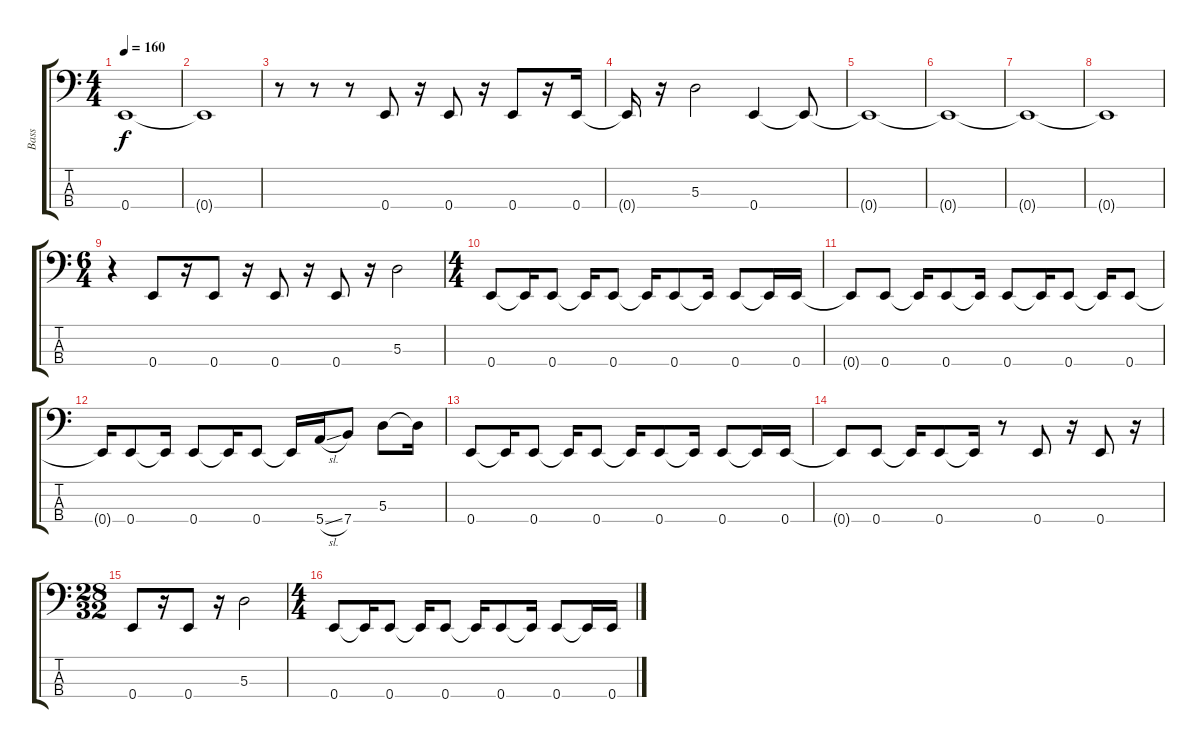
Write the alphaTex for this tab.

\track ("Bass" "Bass") {instrument electricbassfinger}
\staff {score tabs}
\tuning (G2 D2 A1 E1) {hide}
\ts (4 4)
\tempo 160
\clef f4
\ks c
0.4{t}.1{dy f} |
0.4{t}.1 |
r.8 r.8 r.8 0.4.8 r.16 0.4.8 r.16 0.4.8 r.16 0.4.16 |
0.4{t}.16 r.16 5.3.2 0.4.4 0.4{t}.8 |
0.4{t}.1 |
0.4{t}.1 |
0.4{t}.1 |
0.4{t}.1 |
\ts (6 4)
r.4 0.4.8 r.16 0.4.8 r.16 0.4.8 r.16 0.4.8 r.16 5.3.2 |
\ts (4 4)
0.4.8 0.4{t}.16 0.4.8 0.4{t}.16 0.4.8 0.4{t}.16 0.4.8 0.4{t}.16 0.4.8 0.4{t}.16 0.4.16 |
0.4{t}.8 0.4.8 0.4{t}.16 0.4.8 0.4{t}.16 0.4.8 0.4{t}.16 0.4.8 0.4{t}.16 0.4.8 |
0.4{t}.16 0.4.8 0.4{t}.16 0.4.8 0.4{t}.16 0.4.8 0.4{t}.16 5.4{sl}.16 7.4.8 5.3.8 5.3{t}.16 |
0.4.8 0.4{t}.16 0.4.8 0.4{t}.16 0.4.8 0.4{t}.16 0.4.8 0.4{t}.16 0.4.8 0.4{t}.16 0.4.16 |
0.4{t}.8 0.4.8 0.4{t}.16 0.4.8 0.4{t}.16 r.8 0.4.8 r.16 0.4.8 r.16 |
\ts (28 32)
0.4.8 r.16 0.4.8 r.16 5.3.2 |
\ts (4 4)
0.4.8 0.4{t}.16 0.4.8 0.4{t}.16 0.4.8 0.4{t}.16 0.4.8 0.4{t}.16 0.4.8 0.4{t}.16 0.4.16
